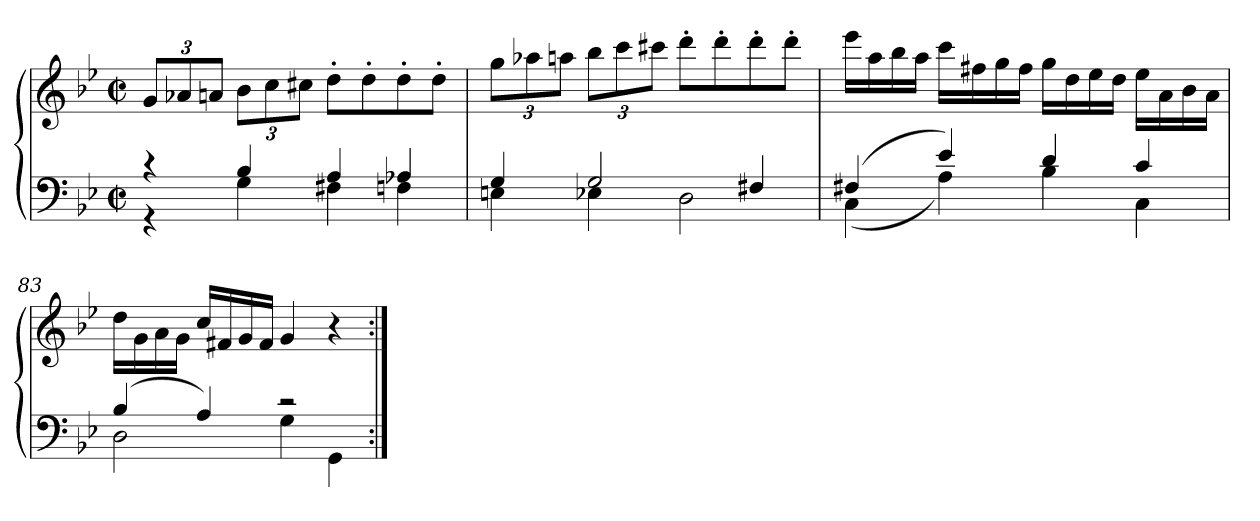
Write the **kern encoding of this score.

**kern	**kern
*part1	*part1
*staff2	*staff1
*clefF4	*clefG2
*k[b-e-]	*k[b-e-]
*M2/2	*M2/2
*met(c|)	*met(c|)
=	=
*^	*
4r	4r	12gL
.	.	12a-X
.	.	12anJ
4B-	4G	12b-L
.	.	12cc
.	.	12cc#XJ
4A	4F#X	8dd'L
.	.	8dd'
4A-X	4Fn	8dd'
.	.	8dd'J
=81	=81	=81
4G	4En	12ggL
.	.	12aa-X
.	.	12aanJ
2G	4E-X	12bb-L
.	.	12ccc
.	.	12ccc#XJ
.	2D	8ddd'L
.	.	8ddd'
4F#X	.	8ddd'
.	.	8ddd'J
=82	=82	=82
(4F#X	(4C	16eee-LL
.	.	16aa
.	.	16bb-
.	.	16aaJJ
4e-)	4A)	16cccLL
.	.	16ff#X
.	.	16gg
.	.	16ff#JJ
4d	4B-	16ggLL
.	.	16dd
.	.	16ee-
.	.	16ddJJ
4c	4C	16ee-LL
.	.	16a
.	.	16b-
.	.	16aJJ
=83	=83	=83
(4B-	2D	16ddLL
.	.	16g
.	.	16a
.	.	16gJJ
4A)	.	16ccLL
.	.	16f#X
.	.	16g
.	.	16f#JJ
2r	4G	4g
.	4GG	4r
*v	*v	*
=:|!	=:|!
*-	*-
